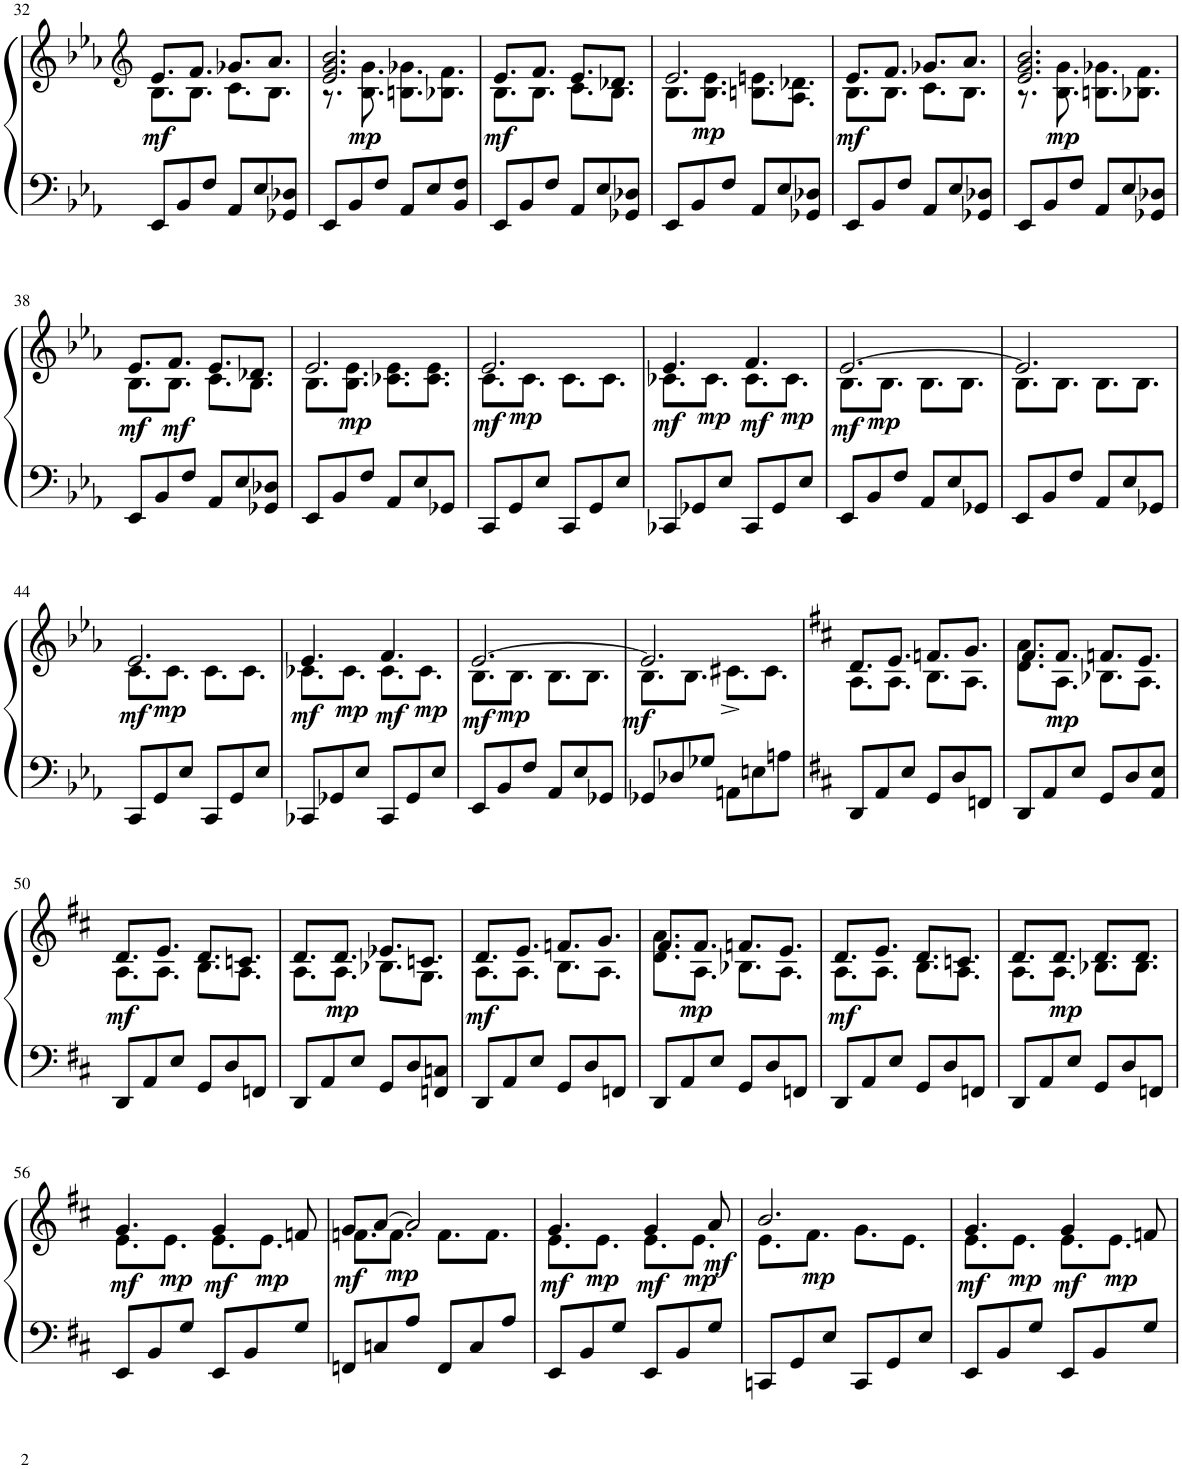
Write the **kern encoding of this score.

**kern	**kern	**dynam
*part1	*part1	*part1
*staff2	*staff1	*staff1/2
*I"Piano	*	*
*I'Pno.	*	*
!!LO:PB:g=z
*clefF4	*clefG2	*
*k[b-e-a-]	*k[b-e-a-]	*
*M6/8	*M6/8	*
=32	=32	=32
*	*^	*
!	!	!	!LO:DY:b
8EE-/L	8.e-/L	8.B-\L	mf
8BB-/	.	.	.
.	8.f/J	8.B-\J	.
8F/J	.	.	.
8AA-/L	8.g-X/L	8.c\L	.
8E-/	.	.	.
.	8.a-/J	8.B-\J	.
8GG-X/ 8D-X/J	.	.	.
=33	=33	=33	=33
8EE-/L	2.e-/ 2.g/ 2.b-/	8.r	.
8BB-/	.	.	.
!	!	!	!LO:DY:b
.	.	8.B-\ 8.g\	mp
8F/J	.	.	.
8AA-/L	.	8.Bn\ 8.g-X\L	.
8E-/	.	.	.
.	.	8.B-X\ 8.f\J	.
8BB-/ 8F/J	.	.	.
=34	=34	=34	=34
!	!	!	!LO:DY:b
8EE-/L	8.e-/L	8.B-\L	mf
8BB-/	.	.	.
.	8.f/J	8.B-\J	.
8F/J	.	.	.
8AA-/L	8.e-/L	8.c\L	.
8E-/	.	.	.
.	8.d-X/J	8.B-\J	.
8GG-X/ 8D-X/J	.	.	.
=35	=35	=35	=35
8EE-/L	2.e-/	8.B-\L	.
8BB-/	.	.	.
!	!	!	!LO:DY:b
.	.	8.B-\ 8.e-\J	mp
8F/J	.	.	.
8AA-/L	.	8.Bn\ 8.en\L	.
8E-/	.	.	.
.	.	8.A-\ 8.d-X\J	.
8GG-X/ 8D-X/J	.	.	.
=36	=36	=36	=36
!	!	!	!LO:DY:b
8EE-/L	8.e-/L	8.B-\L	mf
8BB-/	.	.	.
.	8.f/J	8.B-\J	.
8F/J	.	.	.
8AA-/L	8.g-X/L	8.c\L	.
8E-/	.	.	.
.	8.a-/J	8.B-\J	.
8GG-X/ 8D-X/J	.	.	.
=37	=37	=37	=37
8EE-/L	2.e-/ 2.g/ 2.b-/	8.r	.
8BB-/	.	.	.
!	!	!	!LO:DY:b
.	.	8.B-\ 8.g\	mp
8F/J	.	.	.
8AA-/L	.	8.Bn\ 8.g-X\L	.
8E-/	.	.	.
.	.	8.B-X\ 8.f\J	.
8GG-X/ 8D-X/J	.	.	.
!!LO:LB:g=z	!!
=38	=38	=38	=38
!	!	!	!LO:DY:b
8EE-/L	8.e-/L	8.B-\L	mf
8BB-/	.	.	.
!	!	!	!LO:DY:b
.	8.f/J	8.B-\J	mf
8F/J	.	.	.
8AA-/L	8.e-/L	8.c\L	.
8E-/	.	.	.
.	8.d-X/J	8.B-\J	.
8GG-X/ 8D-X/J	.	.	.
=39	=39	=39	=39
8EE-/L	2.e-/	8.B-\L	.
8BB-/	.	.	.
!	!	!	!LO:DY:b
.	.	8.B-\ 8.e-\J	mp
8F/J	.	.	.
8AA-/L	.	8.c-X\ 8.e-\L	.
8E-/	.	.	.
.	.	8.c-\ 8.e-\J	.
8GG-X/J	.	.	.
=40	=40	=40	=40
!	!	!	!LO:DY:b
8CC/L	2.e-/	8.c\L	mf
8GG/	.	.	.
!	!	!	!LO:DY:b
.	.	8.c\J	mp
8E-/J	.	.	.
8CC/L	.	8.c\L	.
8GG/	.	.	.
.	.	8.c\J	.
8E-/J	.	.	.
=41	=41	=41	=41
!	!	!	!LO:DY:b
8CC-X/L	4.e-/	8.c-X\L	mf
8GG-X/	.	.	.
!	!	!	!LO:DY:b
.	.	8.c-\J	mp
8E-/J	.	.	.
!	!	!	!LO:DY:b
8CC-/L	4.f/	8.c-\L	mf
8GG-/	.	.	.
!	!	!	!LO:DY:b
.	.	8.c-\J	mp
8E-/J	.	.	.
=42	=42	=42	=42
!	!	!	!LO:DY:b
8EE-/L	[2.e-/	8.B-\L	mf
8BB-/	.	.	.
!	!	!	!LO:DY:b
.	.	8.B-\J	mp
8F/J	.	.	.
8AA-/L	.	8.B-\L	.
8E-/	.	.	.
.	.	8.B-\J	.
8GG-X/J	.	.	.
=43	=43	=43	=43
8EE-/L	2.e-/]	8.B-\L	.
8BB-/	.	.	.
.	.	8.B-\J	.
8F/J	.	.	.
8AA-/L	.	8.B-\L	.
8E-/	.	.	.
.	.	8.B-\J	.
8GG-X/J	.	.	.
!!LO:LB:g=z	!!
=44	=44	=44	=44
!	!	!	!LO:DY:b
8CC/L	2.e-/	8.c\L	mf
8GG/	.	.	.
!	!	!	!LO:DY:b
.	.	8.c\J	mp
8E-/J	.	.	.
8CC/L	.	8.c\L	.
8GG/	.	.	.
.	.	8.c\J	.
8E-/J	.	.	.
=45	=45	=45	=45
!	!	!	!LO:DY:b
8CC-X/L	4.e-/	8.c-X\L	mf
8GG-X/	.	.	.
!	!	!	!LO:DY:b
.	.	8.c-\J	mp
8E-/J	.	.	.
!	!	!	!LO:DY:b
8CC-/L	4.f/	8.c-\L	mf
8GG-/	.	.	.
!	!	!	!LO:DY:b
.	.	8.c-\J	mp
8E-/J	.	.	.
=46	=46	=46	=46
!	!	!	!LO:DY:b
8EE-/L	[2.e-/	8.B-\L	mf
8BB-/	.	.	.
!	!	!	!LO:DY:b
.	.	8.B-\J	mp
8F/J	.	.	.
8AA-/L	.	8.B-\L	.
8E-/	.	.	.
.	.	8.B-\J	.
8GG-X/J	.	.	.
=47	=47	=47	=47
!	!	!	!LO:DY:b
8GG-X/L	2.e-/]	8.B-\L	mf
8D-X/	.	.	.
.	.	8.B-\J	.
8G-X/J	.	.	.
8AAn\L	.	8.c#X^\L	.
8En\	.	.	.
.	.	8.c#\J	.
8An\J	.	.	.
=48	=48	=48	=48
*k[f#c#]	*k[f#c#]	*	*
8DD/L	8.d/L	8.A\L	.
8AA/	.	.	.
.	8.e/J	8.A\J	.
8E/J	.	.	.
8GG/L	8.fn/L	8.B\L	.
8D/	.	.	.
.	8.g/J	8.A\J	.
8FFn/J	.	.	.
=49	=49	=49	=49
8DD/L	8.f#/L	8.d\ 8.a\L	.
8AA/	.	.	.
!	!	!	!LO:DY:b
.	8.f#/J	8.A\J	mp
8E/J	.	.	.
8GG/L	8.fn/L	8.B-X\L	.
8D/	.	.	.
.	8.e/J	8.A\J	.
8AA/ 8E/J	.	.	.
!!LO:LB:g=z	!!
=50	=50	=50	=50
!	!	!	!LO:DY:b
8DD/L	8.d/L	8.A\L	mf
8AA/	.	.	.
.	8.e/J	8.A\J	.
8E/J	.	.	.
8GG/L	8.d/L	8.B\L	.
8D/	.	.	.
.	8.cn/J	8.A\J	.
8FFn/J	.	.	.
=51	=51	=51	=51
8DD/L	8.d/L	8.A\L	.
8AA/	.	.	.
!	!	!	!LO:DY:b
.	8.d/J	8.A\J	mp
8E/J	.	.	.
8GG/L	8.e-X/L	8.B-X\L	.
8D/	.	.	.
.	8.cn/J	8.G\J	.
8FFn/ 8Cn/J	.	.	.
=52	=52	=52	=52
!	!	!	!LO:DY:b
8DD/L	8.d/L	8.A\L	mf
8AA/	.	.	.
.	8.e/J	8.A\J	.
8E/J	.	.	.
8GG/L	8.fn/L	8.B\L	.
8D/	.	.	.
.	8.g/J	8.A\J	.
8FFn/J	.	.	.
=53	=53	=53	=53
8DD/L	8.f#/L	8.d\ 8.a\L	.
8AA/	.	.	.
!	!	!	!LO:DY:b
.	8.f#/J	8.A\J	mp
8E/J	.	.	.
8GG/L	8.fn/L	8.B-X\L	.
8D/	.	.	.
.	8.e/J	8.A\J	.
8FFn/J	.	.	.
=54	=54	=54	=54
!	!	!	!LO:DY:b
8DD/L	8.d/L	8.A\L	mf
8AA/	.	.	.
.	8.e/J	8.A\J	.
8E/J	.	.	.
8GG/L	8.d/L	8.B\L	.
8D/	.	.	.
.	8.cn/J	8.A\J	.
8FFn/J	.	.	.
=55	=55	=55	=55
8DD/L	8.d/L	8.A\L	.
8AA/	.	.	.
!	!	!	!LO:DY:b
.	8.d/J	8.A\J	mp
8E/J	.	.	.
8GG/L	8.d/L	8.B-X\L	.
8D/	.	.	.
.	8.d/J	8.B-\J	.
8FFn/J	.	.	.
!!LO:LB:g=z	!!
=56	=56	=56	=56
!	!	!	!LO:DY:b
8EE/L	4.g/	8.e\L	mf
8BB/	.	.	.
!	!	!	!LO:DY:b
.	.	8.e\J	mp
8G/J	.	.	.
!	!	!	!LO:DY:b
8EE/L	4g/	8.e\L	mf
8BB/	.	.	.
!	!	!	!LO:DY:b
.	.	8.e\J	mp
8G/J	8fn/	.	.
=57	=57	=57	=57
!	!	!	!LO:DY:b
8FFn/L	8g/L	8.fn\L	mf
8Cn/	[8a/J	.	.
!	!	!	!LO:DY:b
.	.	8.f\J	mp
8A/J	2a/]	.	.
8FF/L	.	8.f\L	.
8C/	.	.	.
.	.	8.f\J	.
8A/J	.	.	.
=58	=58	=58	=58
!	!	!	!LO:DY:b
8EE/L	4.g/	8.e\L	mf
8BB/	.	.	.
!	!	!	!LO:DY:b
.	.	8.e\J	mp
8G/J	.	.	.
!	!	!	!LO:DY:b
8EE/L	4g/	8.e\L	mf
8BB/	.	.	.
!	!	!	!LO:DY:b
.	.	8.e\J	mp
!	!	!	!LO:DY:b
8G/J	8a/	.	mf
=59	=59	=59	=59
8CCn/L	2.b/	8.e\L	.
8GG/	.	.	.
!	!	!	!LO:DY:b
.	.	8.f#\J	mp
8E/J	.	.	.
8CC/L	.	8.g\L	.
8GG/	.	.	.
.	.	8.e\J	.
8E/J	.	.	.
=60	=60	=60	=60
!	!	!	!LO:DY:b
8EE/L	4.g/	8.e\L	mf
8BB/	.	.	.
!	!	!	!LO:DY:b
.	.	8.e\J	mp
8G/J	.	.	.
!	!	!	!LO:DY:b
8EE/L	4g/	8.e\L	mf
8BB/	.	.	.
!	!	!	!LO:DY:b
.	.	8.e\J	mp
8G/J	8fn/	.	.
*	*v	*v	*
=	=	=
*-	*-	*-
